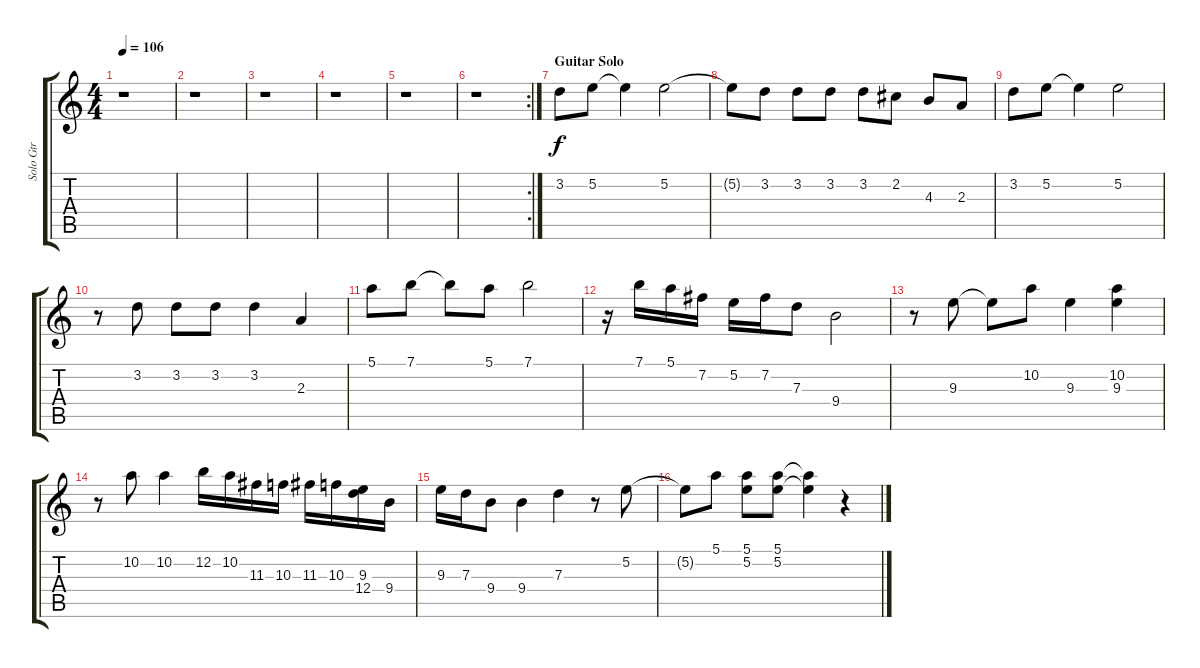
\track ("Solo Gtr" "Solo Gtr") {instrument distortionguitar}
\staff {score tabs}
\tuning (E4 B3 G3 D3 A2 E2) {hide}
\ts (4 4)
\tempo 106
\clef g2
\ks c
r.1{dy f} |
r.1 |
r.1 |
r.1 |
r.1 |
\rc 2
r.1 |
\section ("" "Guitar Solo")
3.2.8 5.2.8 5.2{t}.4 5.2.2 |
5.2{t}.8 3.2.8 3.2.8 3.2.8 3.2.8 2.2.8 4.3.8 2.3.8 |
3.2.8 5.2.8 5.2{t}.4 5.2.2 |
r.8 3.2.8 3.2.8 3.2.8 3.2.4 2.3.4 |
5.1.8 7.1.8 7.1{t}.8 5.1.8 7.1.2 |
r.16 7.1.16 5.1.16 7.2.16 5.2.16 7.2.16 7.3.8 9.4.2 |
r.8 9.3.8 9.3{t}.8 10.2.8 9.3.4 (10.2 9.3).4 |
r.8 10.2.8 10.2.4 12.2.16 10.2.16 11.3.16 10.3.16 11.3.16 10.3.16 (9.3 12.4).16 9.4.16 |
9.3.16 7.3.16 9.4.8 9.4.4 7.3.4 r.8 5.2.8 |
5.2{t}.8 5.1.8 (5.1 5.2).8 (5.1 5.2).8 (5.1{t} 5.2{t}).4 r.4
